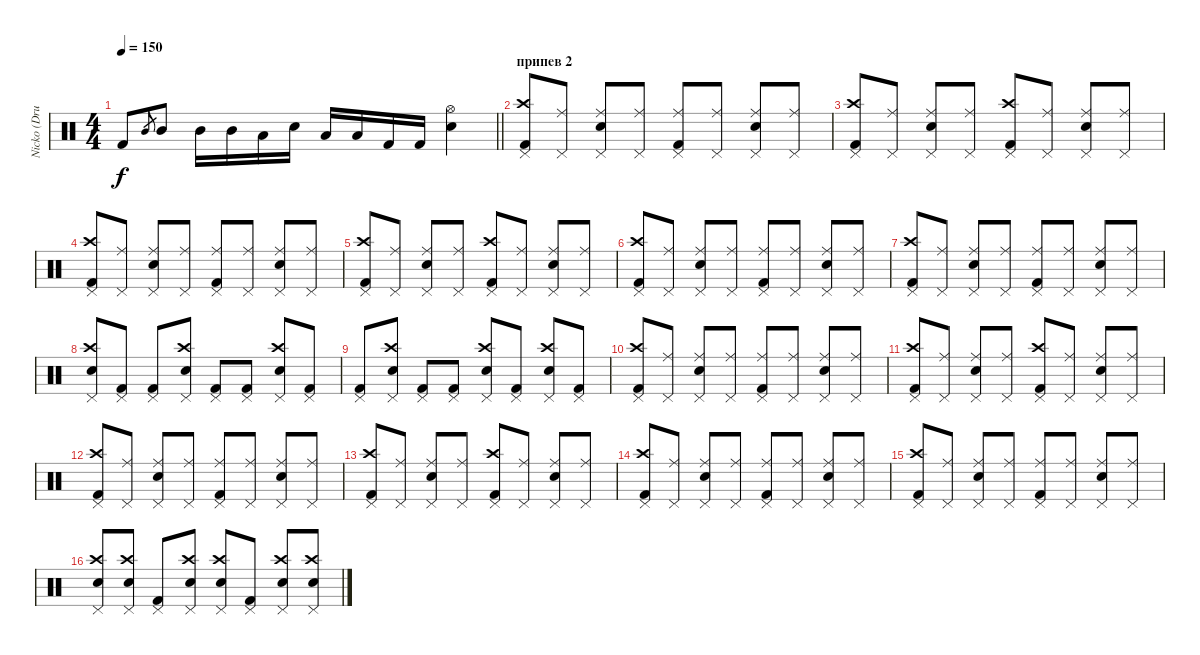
\track ("Nicko (Drums)" "Nicko (Dru") {instrument percussion}
\staff {score}
\articulation defaults
\ts (4 4)
\tempo 150
\clef neutral
\barLineRight lightlight
\ks c "Kick (hit) 2".8{dy f} "Mid Tom (hit)".8{gr} "Mid Tom (hit)".8 "Mid Tom (hit)".16 "Mid Tom (hit)".16 "Low Tom (hit)".16 "Snare (hit) 2".16 "Low Floor Tom (hit)".16 "Low Floor Tom (hit)".16 "Kick (hit) 2".16 "Kick (hit) 2".16
("Hi-Hat (open)" "Snare (hit) 2").4 |
\section ("" "припев 2")
("Crash high (hit)" "Pedal Hi-Hat (hit)" "Kick (hit) 2").8 ("Ride (middle)" "Pedal Hi-Hat (hit)").8 ("Ride (middle)" "Snare (hit) 2" "Pedal Hi-Hat (hit)").8 ("Ride (middle)" "Pedal Hi-Hat (hit)").8 ("Ride (middle)" "Pedal Hi-Hat (hit)" "Kick (hit) 2").8 ("Ride (middle)" "Pedal Hi-Hat (hit)").8 ("Ride (middle)" "Snare (hit) 2" "Pedal Hi-Hat (hit)").8 ("Ride (middle)" "Pedal Hi-Hat (hit)").8 |
("Crash high (hit)" "Pedal Hi-Hat (hit)" "Kick (hit) 2").8 ("Ride (middle)" "Pedal Hi-Hat (hit)").8 ("Ride (middle)" "Snare (hit) 2" "Pedal Hi-Hat (hit)").8 ("Ride (middle)" "Pedal Hi-Hat (hit)").8 ("Crash high (hit)" "Pedal Hi-Hat (hit)" "Kick (hit) 2").8 ("Ride (middle)" "Pedal Hi-Hat (hit)").8 ("Ride (middle)" "Snare (hit) 2" "Pedal Hi-Hat (hit)").8 ("Ride (middle)" "Pedal Hi-Hat (hit)").8 |
("Crash high (hit)" "Pedal Hi-Hat (hit)" "Kick (hit) 2").8 ("Ride (middle)" "Pedal Hi-Hat (hit)").8 ("Ride (middle)" "Snare (hit) 2" "Pedal Hi-Hat (hit)").8 ("Ride (middle)" "Pedal Hi-Hat (hit)").8 ("Ride (middle)" "Pedal Hi-Hat (hit)" "Kick (hit) 2").8 ("Ride (middle)" "Pedal Hi-Hat (hit)").8 ("Ride (middle)" "Snare (hit) 2" "Pedal Hi-Hat (hit)").8 ("Ride (middle)" "Pedal Hi-Hat (hit)").8 |
("Crash high (hit)" "Pedal Hi-Hat (hit)" "Kick (hit) 2").8 ("Ride (middle)" "Pedal Hi-Hat (hit)").8 ("Ride (middle)" "Snare (hit) 2" "Pedal Hi-Hat (hit)").8 ("Ride (middle)" "Pedal Hi-Hat (hit)").8 ("Crash high (hit)" "Pedal Hi-Hat (hit)" "Kick (hit) 2").8 ("Ride (middle)" "Pedal Hi-Hat (hit)").8 ("Ride (middle)" "Snare (hit) 2" "Pedal Hi-Hat (hit)").8 ("Ride (middle)" "Pedal Hi-Hat (hit)").8 |
("Crash high (hit)" "Pedal Hi-Hat (hit)" "Kick (hit) 2").8 ("Ride (middle)" "Pedal Hi-Hat (hit)").8 ("Ride (middle)" "Snare (hit) 2" "Pedal Hi-Hat (hit)").8 ("Ride (middle)" "Pedal Hi-Hat (hit)").8 ("Ride (middle)" "Pedal Hi-Hat (hit)" "Kick (hit) 2").8 ("Ride (middle)" "Pedal Hi-Hat (hit)").8 ("Ride (middle)" "Snare (hit) 2" "Pedal Hi-Hat (hit)").8 ("Ride (middle)" "Pedal Hi-Hat (hit)").8 |
("Crash high (hit)" "Pedal Hi-Hat (hit)" "Kick (hit) 2").8 ("Ride (middle)" "Pedal Hi-Hat (hit)").8 ("Ride (middle)" "Snare (hit) 2" "Pedal Hi-Hat (hit)").8 ("Ride (middle)" "Pedal Hi-Hat (hit)").8 ("Ride (middle)" "Pedal Hi-Hat (hit)" "Kick (hit) 2").8 ("Ride (middle)" "Pedal Hi-Hat (hit)").8 ("Ride (middle)" "Snare (hit) 2" "Pedal Hi-Hat (hit)").8 ("Ride (middle)" "Pedal Hi-Hat (hit)").8 |
("Crash high (hit)" "Snare (hit) 2" "Pedal Hi-Hat (hit)").8 ("Pedal Hi-Hat (hit)" "Kick (hit) 2").8 ("Pedal Hi-Hat (hit)" "Kick (hit) 2").8 ("Crash high (hit)" "Snare (hit) 2" "Pedal Hi-Hat (hit)").8 ("Pedal Hi-Hat (hit)" "Kick (hit) 2").8 ("Pedal Hi-Hat (hit)" "Kick (hit) 2").8 ("Crash high (hit)" "Snare (hit) 2" "Pedal Hi-Hat (hit)").8 ("Pedal Hi-Hat (hit)" "Kick (hit) 2").8 |
("Pedal Hi-Hat (hit)" "Kick (hit) 2").8 ("Crash high (hit)" "Snare (hit) 2" "Pedal Hi-Hat (hit)").8 ("Pedal Hi-Hat (hit)" "Kick (hit) 2").8 ("Pedal Hi-Hat (hit)" "Kick (hit) 2").8 ("Crash high (hit)" "Snare (hit) 2" "Pedal Hi-Hat (hit)").8 ("Pedal Hi-Hat (hit)" "Kick (hit) 2").8 ("Crash high (hit)" "Snare (hit) 2" "Pedal Hi-Hat (hit)").8 ("Pedal Hi-Hat (hit)" "Kick (hit) 2").8 |
("Crash high (hit)" "Pedal Hi-Hat (hit)" "Kick (hit) 2").8 ("Ride (middle)" "Pedal Hi-Hat (hit)").8 ("Ride (middle)" "Snare (hit) 2" "Pedal Hi-Hat (hit)").8 ("Ride (middle)" "Pedal Hi-Hat (hit)").8 ("Ride (middle)" "Pedal Hi-Hat (hit)" "Kick (hit) 2").8 ("Ride (middle)" "Pedal Hi-Hat (hit)").8 ("Ride (middle)" "Snare (hit) 2" "Pedal Hi-Hat (hit)").8 ("Ride (middle)" "Pedal Hi-Hat (hit)").8 |
("Crash high (hit)" "Pedal Hi-Hat (hit)" "Kick (hit) 2").8 ("Ride (middle)" "Pedal Hi-Hat (hit)").8 ("Ride (middle)" "Snare (hit) 2" "Pedal Hi-Hat (hit)").8 ("Ride (middle)" "Pedal Hi-Hat (hit)").8 ("Crash high (hit)" "Pedal Hi-Hat (hit)" "Kick (hit) 2").8 ("Ride (middle)" "Pedal Hi-Hat (hit)").8 ("Ride (middle)" "Snare (hit) 2" "Pedal Hi-Hat (hit)").8 ("Ride (middle)" "Pedal Hi-Hat (hit)").8 |
("Crash high (hit)" "Pedal Hi-Hat (hit)" "Kick (hit) 2").8 ("Ride (middle)" "Pedal Hi-Hat (hit)").8 ("Ride (middle)" "Snare (hit) 2" "Pedal Hi-Hat (hit)").8 ("Ride (middle)" "Pedal Hi-Hat (hit)").8 ("Ride (middle)" "Pedal Hi-Hat (hit)" "Kick (hit) 2").8 ("Ride (middle)" "Pedal Hi-Hat (hit)").8 ("Ride (middle)" "Snare (hit) 2" "Pedal Hi-Hat (hit)").8 ("Ride (middle)" "Pedal Hi-Hat (hit)").8 |
("Crash high (hit)" "Pedal Hi-Hat (hit)" "Kick (hit) 2").8 ("Ride (middle)" "Pedal Hi-Hat (hit)").8 ("Ride (middle)" "Snare (hit) 2" "Pedal Hi-Hat (hit)").8 ("Ride (middle)" "Pedal Hi-Hat (hit)").8 ("Crash high (hit)" "Pedal Hi-Hat (hit)" "Kick (hit) 2").8 ("Ride (middle)" "Pedal Hi-Hat (hit)").8 ("Ride (middle)" "Snare (hit) 2" "Pedal Hi-Hat (hit)").8 ("Ride (middle)" "Pedal Hi-Hat (hit)").8 |
("Crash high (hit)" "Pedal Hi-Hat (hit)" "Kick (hit) 2").8 ("Ride (middle)" "Pedal Hi-Hat (hit)").8 ("Ride (middle)" "Snare (hit) 2" "Pedal Hi-Hat (hit)").8 ("Ride (middle)" "Pedal Hi-Hat (hit)").8 ("Ride (middle)" "Pedal Hi-Hat (hit)" "Kick (hit) 2").8 ("Ride (middle)" "Pedal Hi-Hat (hit)").8 ("Ride (middle)" "Snare (hit) 2" "Pedal Hi-Hat (hit)").8 ("Ride (middle)" "Pedal Hi-Hat (hit)").8 |
("Crash high (hit)" "Pedal Hi-Hat (hit)" "Kick (hit) 2").8 ("Ride (middle)" "Pedal Hi-Hat (hit)").8 ("Ride (middle)" "Snare (hit) 2" "Pedal Hi-Hat (hit)").8 ("Ride (middle)" "Pedal Hi-Hat (hit)").8 ("Ride (middle)" "Pedal Hi-Hat (hit)" "Kick (hit) 2").8 ("Ride (middle)" "Pedal Hi-Hat (hit)").8 ("Ride (middle)" "Snare (hit) 2" "Pedal Hi-Hat (hit)").8 ("Ride (middle)" "Pedal Hi-Hat (hit)").8 |
("Crash high (hit)" "Snare (hit) 2" "Pedal Hi-Hat (hit)").8 ("Crash high (hit)" "Snare (hit) 2" "Pedal Hi-Hat (hit)").8 ("Pedal Hi-Hat (hit)" "Kick (hit) 2").8 ("Crash high (hit)" "Snare (hit) 2" "Pedal Hi-Hat (hit)").8 ("Crash high (hit)" "Snare (hit) 2" "Pedal Hi-Hat (hit)").8 ("Pedal Hi-Hat (hit)" "Kick (hit) 2").8 ("Crash high (hit)" "Snare (hit) 2" "Pedal Hi-Hat (hit)").8 ("Crash high (hit)" "Snare (hit) 2" "Pedal Hi-Hat (hit)").8
